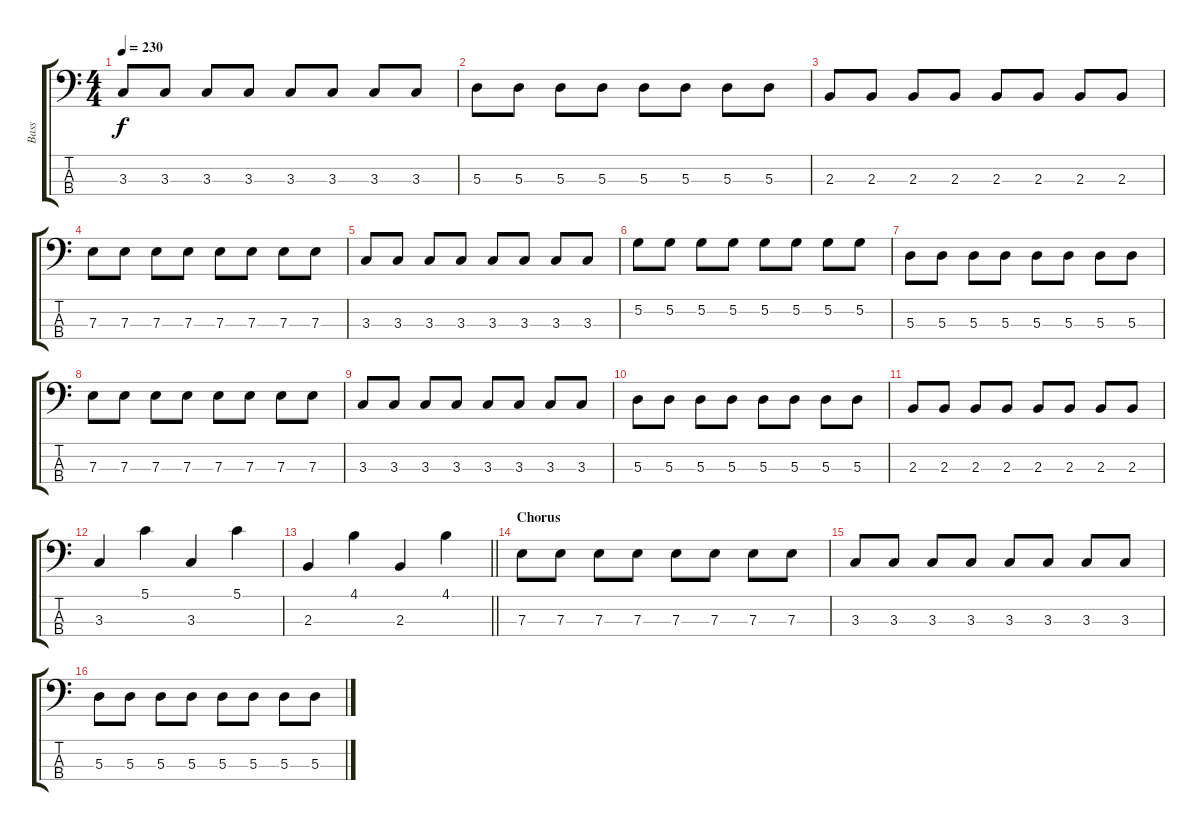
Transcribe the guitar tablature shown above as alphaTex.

\track ("Bass" "Bass") {instrument electricbasspick}
\staff {score tabs}
\tuning (G2 D2 A1 E1) {hide}
\ts (4 4)
\tempo 230
\clef f4
\ks c
3.3.8{dy f} 3.3.8 3.3.8 3.3.8 3.3.8 3.3.8 3.3.8 3.3.8 |
5.3.8 5.3.8 5.3.8 5.3.8 5.3.8 5.3.8 5.3.8 5.3.8 |
2.3.8 2.3.8 2.3.8 2.3.8 2.3.8 2.3.8 2.3.8 2.3.8 |
7.3.8 7.3.8 7.3.8 7.3.8 7.3.8 7.3.8 7.3.8 7.3.8 |
3.3.8 3.3.8 3.3.8 3.3.8 3.3.8 3.3.8 3.3.8 3.3.8 |
5.2.8 5.2.8 5.2.8 5.2.8 5.2.8 5.2.8 5.2.8 5.2.8 |
5.3.8 5.3.8 5.3.8 5.3.8 5.3.8 5.3.8 5.3.8 5.3.8 |
7.3.8 7.3.8 7.3.8 7.3.8 7.3.8 7.3.8 7.3.8 7.3.8 |
3.3.8 3.3.8 3.3.8 3.3.8 3.3.8 3.3.8 3.3.8 3.3.8 |
5.3.8 5.3.8 5.3.8 5.3.8 5.3.8 5.3.8 5.3.8 5.3.8 |
2.3.8 2.3.8 2.3.8 2.3.8 2.3.8 2.3.8 2.3.8 2.3.8 |
3.3.4 5.1.4 3.3.4 5.1.4 |
\barLineRight lightlight
2.3.4 4.1.4 2.3.4 4.1.4 |
\section ("" "Chorus")
7.3.8 7.3.8 7.3.8 7.3.8 7.3.8 7.3.8 7.3.8 7.3.8 |
3.3.8 3.3.8 3.3.8 3.3.8 3.3.8 3.3.8 3.3.8 3.3.8 |
5.3.8 5.3.8 5.3.8 5.3.8 5.3.8 5.3.8 5.3.8 5.3.8
